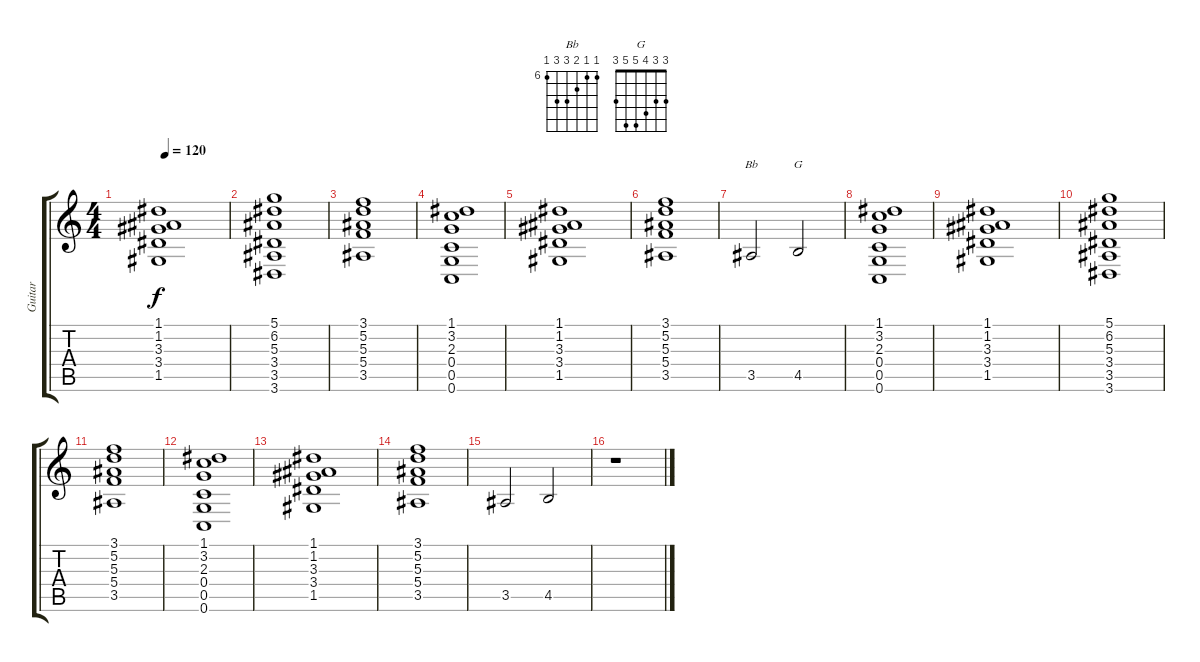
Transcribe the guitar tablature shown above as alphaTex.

\track ("Guitar" "Guitar") {instrument distortionguitar}
\staff {score tabs}
\tuning (D4 A3 F3 C3 G2 C2) {hide}
\chord ("Bb" 6 6 7 8 8 6) {firstfret 6}
\chord ("G" 3 3 4 5 5 3)
\ts (4 4)
\tempo 120
\clef g2
\ks c
(1.1 1.2 3.3 3.4 1.5).1{dy f} |
(5.1 6.2 5.3 3.4 3.5 3.6).1 |
(3.1 5.2 5.3 5.4 3.5).1 |
(1.1 3.2 2.3 0.4 0.5 0.6).1 |
(1.1 1.2 3.3 3.4 1.5).1 |
(3.1 5.2 5.3 5.4 3.5).1 |
3.5.2{ch "Bb"} 4.5.2{ch "G"} |
(1.1 3.2 2.3 0.4 0.5 0.6).1 |
(1.1 1.2 3.3 3.4 1.5).1 |
(5.1 6.2 5.3 3.4 3.5 3.6).1 |
(3.1 5.2 5.3 5.4 3.5).1 |
(1.1 3.2 2.3 0.4 0.5 0.6).1 |
(1.1 1.2 3.3 3.4 1.5).1 |
(3.1 5.2 5.3 5.4 3.5).1 |
3.5.2 4.5.2 |
r.1
